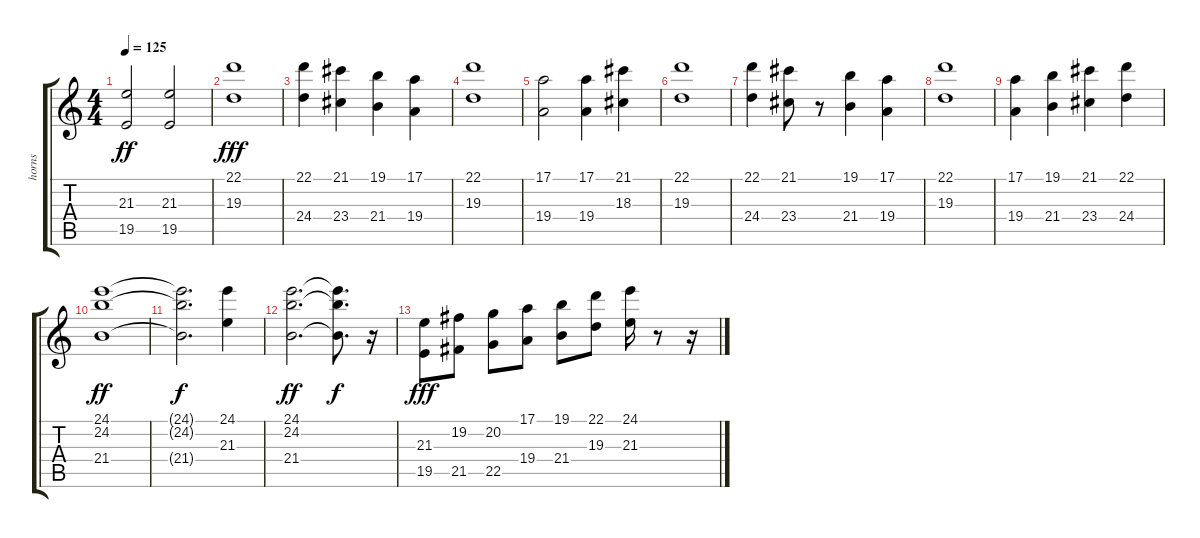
\track ("horns" "horns") {instrument frenchhorn}
\staff {score tabs}
\tuning (E4 B3 G3 D3 A2 E2) {hide}
\ts (4 4)
\tempo 125
\clef g2
\ks c
(21.3 19.5).2{dy ff} (21.3 19.5).2 |
(22.1 19.3).1{dy fff} |
(22.1 24.4).4 (21.1 23.4).4 (19.1 21.4).4 (17.1 19.4).4 |
(22.1 19.3).1 |
(17.1 19.4).2 (17.1 19.4).4 (21.1 18.3).4 |
(22.1 19.3).1 |
(22.1 24.4).4 (21.1 23.4).8 r.8 (19.1 21.4).4 (17.1 19.4).4 |
(22.1 19.3).1 |
(17.1 19.4).4 (19.1 21.4).4 (21.1 23.4).4 (22.1 24.4).4 |
(24.1 24.2 21.4).1{dy ff volume 11} |
(24.1{t} 24.2{t} 21.4{t}).2{d dy f} (24.1 21.3).4 |
(24.1 24.2 21.4).2{d dy ff} (24.1{t} 24.2{t} 21.4{t}).8{d dy f} r.16 |
(21.3 19.5).8{dy fff} (19.2 21.5).8 (20.2 22.5).8 (17.1 19.4).8 (19.1 21.4).8 (22.1 19.3).8 (24.1 21.3).16 r.8 r.16
